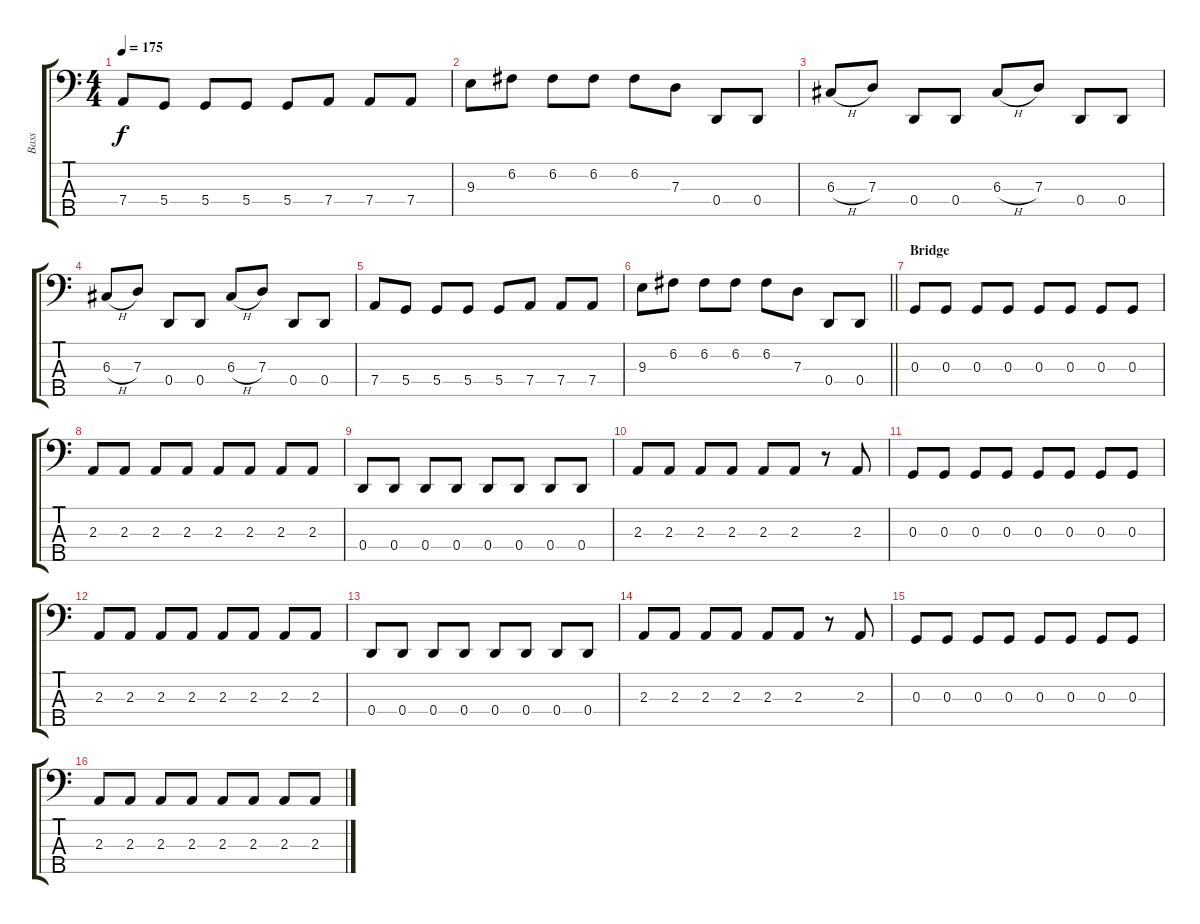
\track ("Bass" "Bass") {instrument electricbasspick}
\staff {score tabs}
\tuning (F2 C2 G1 D1 A0) {hide}
\ts (4 4)
\tempo 175
\clef f4
\ks c
7.4.8{dy f} 5.4.8 5.4.8 5.4.8 5.4.8 7.4.8 7.4.8 7.4.8 |
9.3.8 6.2.8 6.2.8 6.2.8 6.2.8 7.3.8 0.4.8 0.4.8 |
6.3{h}.8 7.3.8 0.4.8 0.4.8 6.3{h}.8 7.3.8 0.4.8 0.4.8 |
6.3{h}.8 7.3.8 0.4.8 0.4.8 6.3{h}.8 7.3.8 0.4.8 0.4.8 |
7.4.8 5.4.8 5.4.8 5.4.8 5.4.8 7.4.8 7.4.8 7.4.8 |
\barLineRight lightlight
9.3.8 6.2.8 6.2.8 6.2.8 6.2.8 7.3.8 0.4.8 0.4.8 |
\section ("" "Bridge")
0.3.8 0.3.8 0.3.8 0.3.8 0.3.8 0.3.8 0.3.8 0.3.8 |
2.3.8 2.3.8 2.3.8 2.3.8 2.3.8 2.3.8 2.3.8 2.3.8 |
0.4.8 0.4.8 0.4.8 0.4.8 0.4.8 0.4.8 0.4.8 0.4.8 |
2.3.8 2.3.8 2.3.8 2.3.8 2.3.8 2.3.8 r.8 2.3.8 |
0.3.8 0.3.8 0.3.8 0.3.8 0.3.8 0.3.8 0.3.8 0.3.8 |
2.3.8 2.3.8 2.3.8 2.3.8 2.3.8 2.3.8 2.3.8 2.3.8 |
0.4.8 0.4.8 0.4.8 0.4.8 0.4.8 0.4.8 0.4.8 0.4.8 |
2.3.8 2.3.8 2.3.8 2.3.8 2.3.8 2.3.8 r.8 2.3.8 |
0.3.8 0.3.8 0.3.8 0.3.8 0.3.8 0.3.8 0.3.8 0.3.8 |
2.3.8 2.3.8 2.3.8 2.3.8 2.3.8 2.3.8 2.3.8 2.3.8
